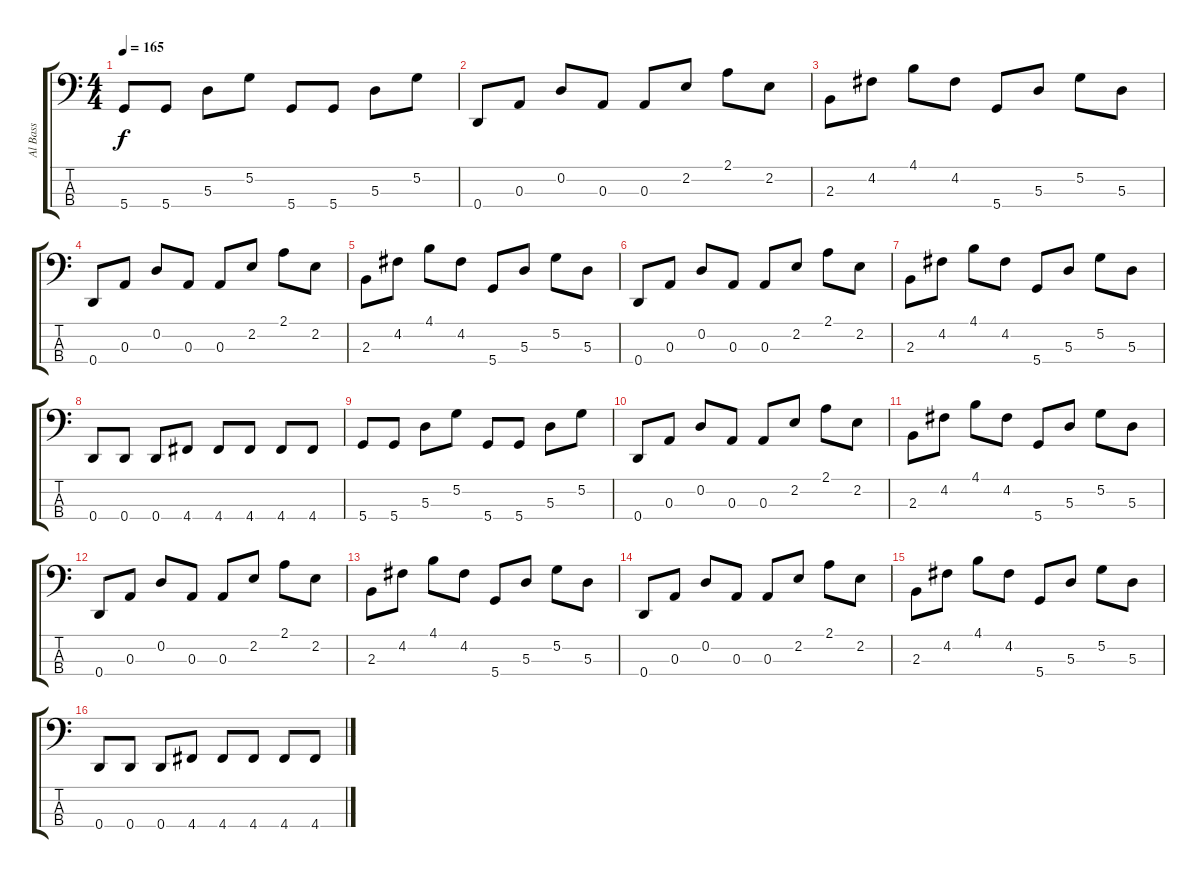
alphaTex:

\track ("Al Bass" "Al Bass") {instrument electricbasspick}
\staff {score tabs}
\tuning (G2 D2 A1 D1) {hide}
\ts (4 4)
\tempo 165
\clef f4
\ks c
5.4.8{dy f} 5.4.8 5.3.8 5.2.8 5.4.8 5.4.8 5.3.8 5.2.8 |
0.4.8 0.3.8 0.2.8 0.3.8 0.3.8 2.2.8 2.1.8 2.2.8 |
2.3.8 4.2.8 4.1.8 4.2.8 5.4.8 5.3.8 5.2.8 5.3.8 |
0.4.8 0.3.8 0.2.8 0.3.8 0.3.8 2.2.8 2.1.8 2.2.8 |
2.3.8 4.2.8 4.1.8 4.2.8 5.4.8 5.3.8 5.2.8 5.3.8 |
0.4.8 0.3.8 0.2.8 0.3.8 0.3.8 2.2.8 2.1.8 2.2.8 |
2.3.8 4.2.8 4.1.8 4.2.8 5.4.8 5.3.8 5.2.8 5.3.8 |
0.4.8 0.4.8 0.4.8 4.4.8 4.4.8 4.4.8 4.4.8 4.4.8 |
5.4.8 5.4.8 5.3.8 5.2.8 5.4.8 5.4.8 5.3.8 5.2.8 |
0.4.8 0.3.8 0.2.8 0.3.8 0.3.8 2.2.8 2.1.8 2.2.8 |
2.3.8 4.2.8 4.1.8 4.2.8 5.4.8 5.3.8 5.2.8 5.3.8 |
0.4.8 0.3.8 0.2.8 0.3.8 0.3.8 2.2.8 2.1.8 2.2.8 |
2.3.8 4.2.8 4.1.8 4.2.8 5.4.8 5.3.8 5.2.8 5.3.8 |
0.4.8 0.3.8 0.2.8 0.3.8 0.3.8 2.2.8 2.1.8 2.2.8 |
2.3.8 4.2.8 4.1.8 4.2.8 5.4.8 5.3.8 5.2.8 5.3.8 |
0.4.8 0.4.8 0.4.8 4.4.8 4.4.8 4.4.8 4.4.8 4.4.8
